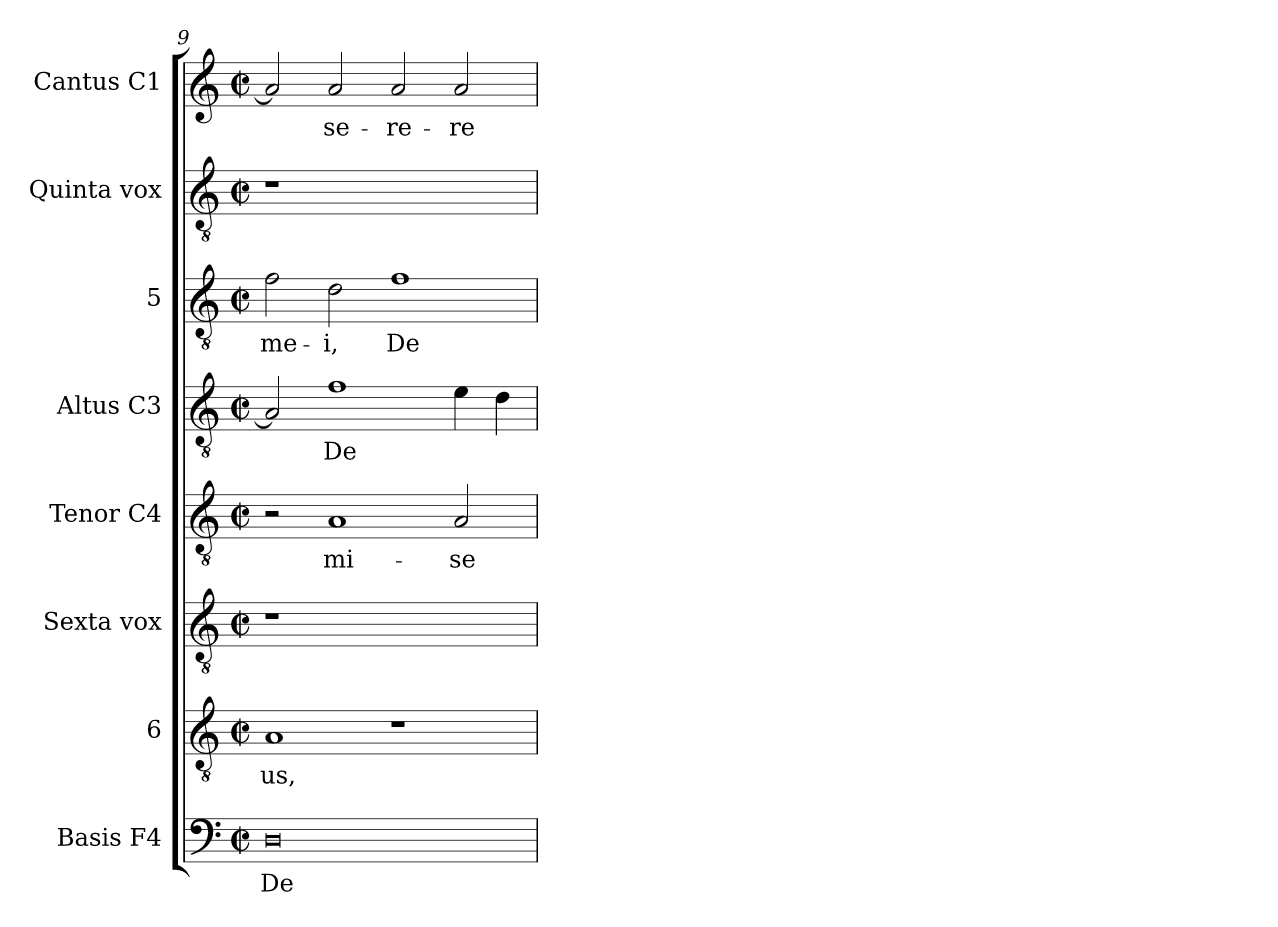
**kern	**text	**kern	**text	**kern	**kern	**text	**kern	**text	**kern	**text	**kern	**kern	**text
*part8	*part8	*part7	*part7	*part6	*part5	*part5	*part4	*part4	*part3	*part3	*part2	*part1	*part1
*staff8	*staff8	*staff7	*staff7	*staff6	*staff5	*staff5	*staff4	*staff4	*staff3	*staff3	*staff2	*staff1	*staff1
*I"Basis  F4	*	*I"6	*	*I"Sexta  vox	*I"Tenor  C4	*	*I"Altus  C3	*	*I"5	*	*I"Quinta  vox	*I"Cantus  C1	*
*I'B	*	*	*	*	*I'T	*	*I'A	*	*	*	*	*I'C	*
*clefF4	*	*clefGv2	*	*clefGv2	*clefGv2	*	*clefGv2	*	*clefGv2	*	*clefGv2	*clefG2	*
*k[]	*	*k[]	*	*k[]	*k[]	*	*k[]	*	*k[]	*	*k[]	*k[]	*
*C:	*	*C:	*	*C:	*C:	*	*C:	*	*C:	*	*C:	*C:	*
*M2/2	*	*M2/2	*	*M2/2	*M2/2	*	*M2/2	*	*M2/2	*	*M2/2	*M2/2	*
*met(c|)	*	*met(c|)	*	*met(c|)	*met(c|)	*	*met(c|)	*	*met(c|)	*	*met(c|)	*met(c|)	*
=9	=9	=9	=9	=9	=9	=9	=9	=9	=9	=9	=9	=9	=9
!	!LO:LY:b:cj	!	!LO:LY:b:cj	!	!	!	!	!LO:LY:b:cj	!	!LO:LY:b:cj	!	!	!LO:LY:b:cj
0D	De-	1A	-us,	1r	2r	.	2A/]	.	2f\	me-	1r	2a/]	--
!	!	!	!	!	!	!LO:LY:b:cj	!	!LO:LY:b:cj	!	!LO:LY:b:cj	!	!	!LO:LY:b:cj
.	.	.	.	.	1A	mi-	1f	De-	2d\	-i,	.	2a/	-se-
!	!	!	!	!	!	!	!	!	!	!LO:LY:b:cj	!	!	!LO:LY:b:cj
.	.	1r	.	1ryy	.	.	.	.	1f	De-	1ryy	2a/	-re-
!	!	!	!	!	!	!LO:LY:b:cj	!	!LO:LY:b:cj	!	!	!	!	!LO:LY:b:cj
.	.	.	.	.	2A/	-se-	4e\	--	.	.	.	2a/	-re
!	!	!	!	!	!	!	!	!LO:LY:b:cj	!	!	!	!	!
.	.	.	.	.	.	.	4d\	--	.	.	.	.	.
=	=	=	=	=	=	=	=	=	=	=	=	=	=
*-	*-	*-	*-	*-	*-	*-	*-	*-	*-	*-	*-	*-	*-
